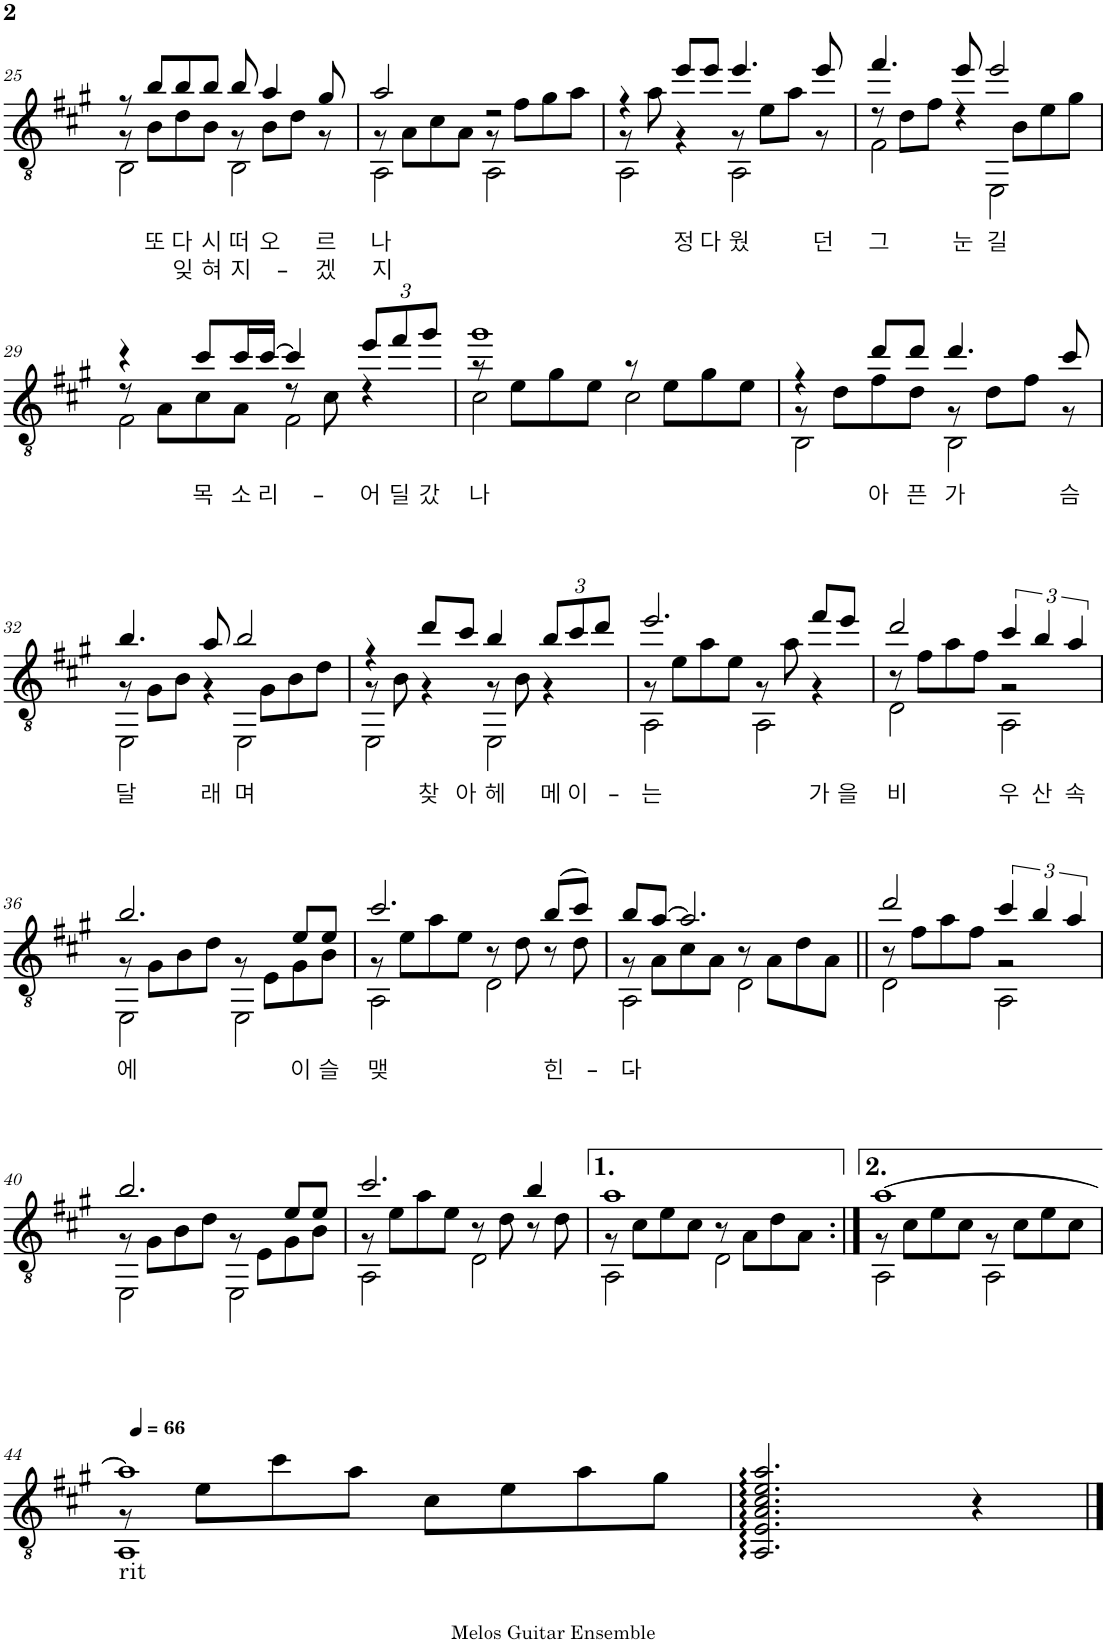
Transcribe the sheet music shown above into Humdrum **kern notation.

**kern	**text	**text
*part1	*part1	*part1
*staff1	*staff1	*staff1
*I"클래식 기타	*	*
!!LO:PB:g=z
*clefGv2	*	*
*k[f#c#g#]	*	*
*M4/4	*	*
=25	=25	=25
*^	*	*
*	*^	*	*
8r	8r	2BB\	.	.
!	!	!	!LO:LY:b	!
8b/L	8B\L	.	또	.
!	!	!	!LO:LY:b	!LO:LY:b
8b/	8d\	.	다	잊
!	!	!	!LO:LY:b	!LO:LY:b
8b/J	8B\J	.	시	혀
!	!	!	!LO:LY:b	!LO:LY:b
8b/	8r	2BB\	떠	지-
!	!	!	!LO:LY:b	!
4a/	8B\L	.	오	.
.	8d\J	.	.	.
!	!	!	!LO:LY:b	!LO:LY:b
8g#/	8r	.	르	-겠
=26	=26	=26	=26	=26
!	!	!	!LO:LY:b	!LO:LY:b
2a/	8r	2AA\	나	지
.	8A\L	.	.	.
.	8c#\	.	.	.
.	8A\J	.	.	.
2r	8r	2AA\	.	.
.	8f#\L	.	.	.
.	8g#\	.	.	.
.	8a\J	.	.	.
=27	=27	=27	=27	=27
4r	8r	2AA\	.	.
.	8a\	.	.	.
!	!	!	!LO:LY:b	!
8ee/L	4r	.	정	.
!	!	!	!LO:LY:b	!
8ee/J	.	.	다	.
!	!	!	!LO:LY:b	!
4.ee/	8r	2AA\	웠	.
.	8e\L	.	.	.
.	8a\J	.	.	.
!	!	!	!LO:LY:b	!
8ee/	8r	.	던	.
=28	=28	=28	=28	=28
!	!	!	!LO:LY:b	!
4.ff#/	8r	2F#\	그	.
.	8d\L	.	.	.
.	8f#\J	.	.	.
!	!	!	!LO:LY:b	!
8ee/	4r	.	눈	.
!	!	!	!LO:LY:b	!
2ee/	.	2EE\	길	.
.	8B\L	.	.	.
.	8e\	.	.	.
.	8g#\J	.	.	.
!!LO:LB:g=z	!!	!!
=29	=29	=29	=29	=29
4r	8r	2F#\	.	.
.	8A\L	.	.	.
!	!	!	!LO:LY:b	!
8cc#/L	8c#\	.	목	.
!	!	!	!LO:LY:b	!
16cc#/L	8A\J	.	소	.
!	!	!	!LO:LY:b	!
[16cc#/JJ	.	.	리-	.
4cc#/]	8r	2F#\	.	.
.	8c#\	.	.	.
*Xbrackettup	*	*	*	*
!	!	!	!LO:LY:b	!
12ee/L	4r	.	어	.
!	!	!	!LO:LY:b	!
12ff#/	.	.	딜	.
!	!	!	!LO:LY:b	!
12gg#/J	.	.	갔	.
=30	=30	=30	=30	=30
!	!	!	!LO:LY:b	!
1gg#	8r	2c#\	나	.
.	8e\L	.	.	.
.	8g#\	.	.	.
.	8e\J	.	.	.
.	8r	2c#\	.	.
.	8e\L	.	.	.
.	8g#\	.	.	.
.	8e\J	.	.	.
=31	=31	=31	=31	=31
4r	8r	2BB\	.	.
.	8d\L	.	.	.
!	!	!	!LO:LY:b	!
8dd/L	8f#\	.	아	.
!	!	!	!LO:LY:b	!
8dd/J	8d\J	.	픈	.
!	!	!	!LO:LY:b	!
4.dd/	8r	2BB\	가	.
.	8d\L	.	.	.
.	8f#\J	.	.	.
!	!	!	!LO:LY:b	!
8cc#/	8r	.	슴	.
!!LO:LB:g=z	!!	!!
=32	=32	=32	=32	=32
!	!	!	!LO:LY:b	!
4.b/	8r	2EE\	달	.
.	8G#\L	.	.	.
.	8B\J	.	.	.
!	!	!	!LO:LY:b	!
8a/	4r	.	래	.
!	!	!	!LO:LY:b	!
2b/	.	2EE\	며	.
.	8G#\L	.	.	.
.	8B\	.	.	.
.	8d\J	.	.	.
=33	=33	=33	=33	=33
4r	8r	2EE\	.	.
.	8B\	.	.	.
!	!	!	!LO:LY:b	!
8dd/L	4r	.	찾	.
!	!	!	!LO:LY:b	!
8cc#/J	.	.	아	.
!	!	!	!LO:LY:b	!
4b/	8r	2EE\	헤	.
.	8B\	.	.	.
!	!	!	!LO:LY:b	!
12b/L	4r	.	메	.
!	!	!	!LO:LY:b	!
12cc#/	.	.	이-	.
12dd/J	.	.	.	.
=34	=34	=34	=34	=34
!	!	!	!LO:LY:b	!
2.ee/	8r	2AA\	-는	.
.	8e\L	.	.	.
.	8a\	.	.	.
.	8e\J	.	.	.
.	8r	2AA\	.	.
.	8a\	.	.	.
!	!	!	!LO:LY:b	!
8ff#/L	4r	.	가	.
!	!	!	!LO:LY:b	!
8ee/J	.	.	을	.
=35	=35	=35	=35	=35
!	!	!	!LO:LY:b	!
2dd/	8r	2D\	비	.
.	8f#\L	.	.	.
.	8a\	.	.	.
.	8f#\J	.	.	.
*brackettup	*	*	*	*
!	!	!	!LO:LY:b	!
6cc#/	2r	2AA\	우	.
!	!	!	!LO:LY:b	!
6b/	.	.	산	.
!	!	!	!LO:LY:b	!
6a/	.	.	속	.
!!LO:LB:g=z	!!	!!
=36	=36	=36	=36	=36
!	!	!	!LO:LY:b	!
2.b/	8r	2EE\	에	.
.	8G#\L	.	.	.
.	8B\	.	.	.
.	8d\J	.	.	.
.	8r	2EE\	.	.
.	8E\L	.	.	.
!	!	!	!LO:LY:b	!
8e/L	8G#\	.	이	.
!	!	!	!LO:LY:b	!
8e/J	8B\J	.	슬	.
=37	=37	=37	=37	=37
!	!	!	!LO:LY:b	!
2.cc#/	8r	2AA\	맺	.
.	8e\L	.	.	.
.	8a\	.	.	.
.	8e\J	.	.	.
.	8r	2D\	.	.
.	8d\	.	.	.
!	!	!	!LO:LY:b	!
(8b/L	8r	.	힌-	.
8cc#/J)	8d\	.	.	.
=38	=38	=38	=38	=38
!	!	!	!LO:LY:b	!
8b/L	8r	2AA\	-다-	.
[8a/J	8A\L	.	.	.
2.a/]	8c#\	.	.	.
.	8A\J	.	.	.
.	8r	2D\	.	.
.	8A\L	.	.	.
.	8d\	.	.	.
.	8A\J	.	.	.
=39||	=39||	=39||	=39||	=39||
2dd/	8r	2D\	.	.
.	8f#\L	.	.	.
.	8a\	.	.	.
.	8f#\J	.	.	.
6cc#/	2r	2AA\	.	.
6b/	.	.	.	.
6a/	.	.	.	.
!!LO:LB:g=z	!!	!!
=40	=40	=40	=40	=40
2.b/	8r	2EE\	.	.
.	8G#\L	.	.	.
.	8B\	.	.	.
.	8d\J	.	.	.
.	8r	2EE\	.	.
.	8E\L	.	.	.
8e/L	8G#\	.	.	.
8e/J	8B\J	.	.	.
=41	=41	=41	=41	=41
2.cc#/	8r	2AA\	.	.
.	8e\L	.	.	.
.	8a\	.	.	.
.	8e\J	.	.	.
.	8r	2D\	.	.
.	8d\	.	.	.
4b/	8r	.	.	.
.	8d\	.	.	.
=42	=42	=42	=42	=42
1a	8r	2AA\	.	.
.	8c#\L	.	.	.
.	8e\	.	.	.
.	8c#\J	.	.	.
.	8r	2D\	.	.
.	8A\L	.	.	.
.	8d\	.	.	.
.	8A\J	.	.	.
=43:|!	=43:|!	=43:|!	=43:|!	=43:|!
[1a	8r	2AA\	.	.
.	8c#\L	.	.	.
.	8e\	.	.	.
.	8c#\J	.	.	.
.	8r	2AA\	.	.
.	8c#\L	.	.	.
.	8e\	.	.	.
.	8c#\J	.	.	.
!!LO:LB:g=z	!!	!!
=44	=44	=44	=44	=44
*MM66	*	*	*	*
!LO:TX:b:t=rit	!	!	!	!
1a]	8r	1AA	.	.
.	8e\L	.	.	.
.	8cc#\	.	.	.
.	8a\J	.	.	.
.	8c#\L	.	.	.
.	8e\	.	.	.
.	8a\	.	.	.
.	8g#\J	.	.	.
*v	*v	*v	*	*
=45	=45	=45
2.AA/: 2.E/: 2.A/: 2.c#/: 2.e/: 2.a/:	.	.
4r	.	.
==	==	==
*-	*-	*-
